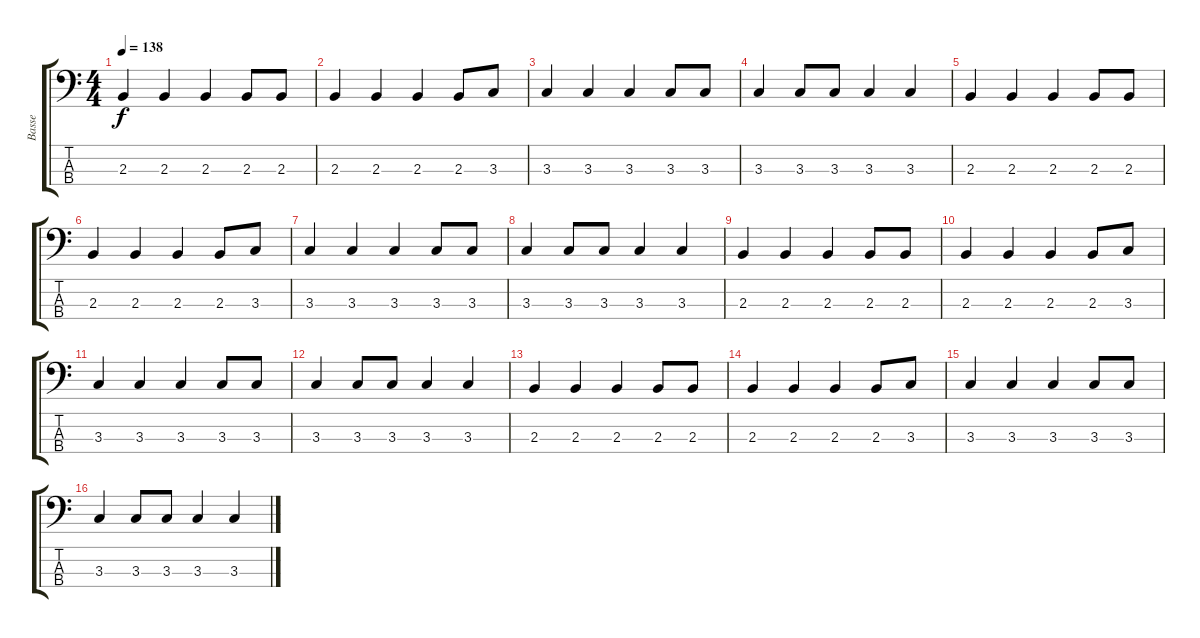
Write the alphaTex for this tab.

\track ("Basse" "Basse") {instrument electricbasspick}
\staff {score tabs}
\tuning (G2 D2 A1 E1) {hide}
\ts (4 4)
\tempo 138
\clef f4
\ks c
2.3.4{dy f} 2.3.4 2.3.4 2.3.8 2.3.8 |
2.3.4 2.3.4 2.3.4 2.3.8 3.3.8 |
3.3.4 3.3.4 3.3.4 3.3.8 3.3.8 |
3.3.4 3.3.8 3.3.8 3.3.4 3.3.4 |
2.3.4 2.3.4 2.3.4 2.3.8 2.3.8 |
2.3.4 2.3.4 2.3.4 2.3.8 3.3.8 |
3.3.4 3.3.4 3.3.4 3.3.8 3.3.8 |
3.3.4 3.3.8 3.3.8 3.3.4 3.3.4 |
2.3.4 2.3.4 2.3.4 2.3.8 2.3.8 |
2.3.4 2.3.4 2.3.4 2.3.8 3.3.8 |
3.3.4 3.3.4 3.3.4 3.3.8 3.3.8 |
3.3.4 3.3.8 3.3.8 3.3.4 3.3.4 |
2.3.4 2.3.4 2.3.4 2.3.8 2.3.8 |
2.3.4 2.3.4 2.3.4 2.3.8 3.3.8 |
3.3.4 3.3.4 3.3.4 3.3.8 3.3.8 |
3.3.4 3.3.8 3.3.8 3.3.4 3.3.4
